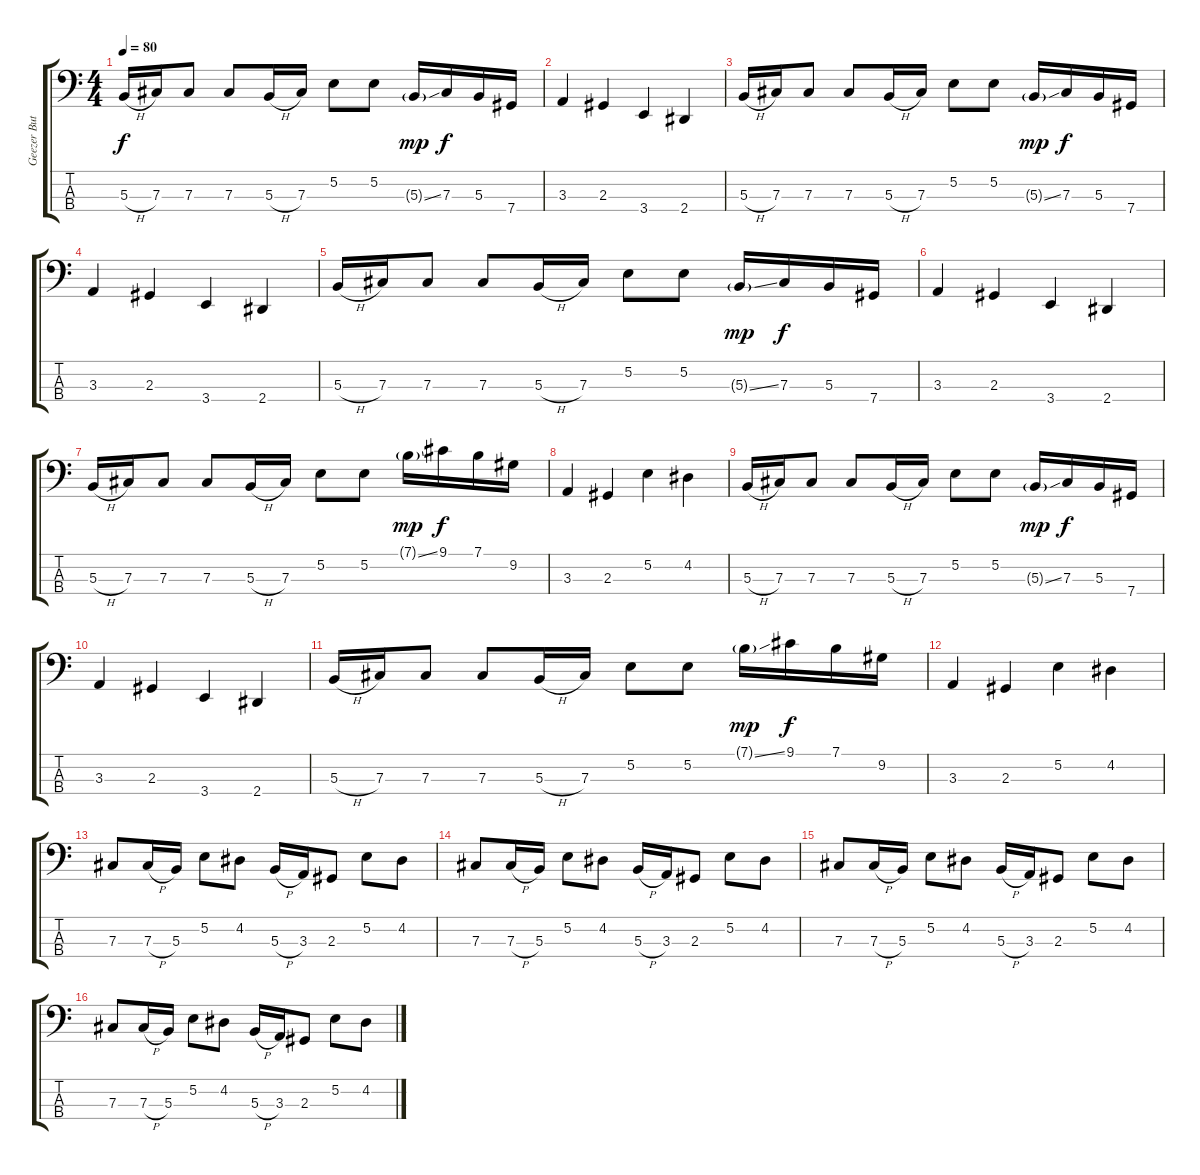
\track ("Geezer Butler" "Geezer But") {instrument electricbassfinger}
\staff {score tabs}
\tuning (E2 B1 Gb1 Db1) {hide}
\ts (4 4)
\tempo 80
\clef f4
\ks c
5.3{h}.16{dy f} 7.3.16 7.3.8 7.3.8 5.3{h}.16 7.3.16 5.2.8 5.2.8 5.3{ss g}.16{dy mp} 7.3.16{dy f} 5.3.16 7.4.16 |
3.3.4 2.3.4 3.4.4 2.4.4 |
5.3{h}.16 7.3.16 7.3.8 7.3.8 5.3{h}.16 7.3.16 5.2.8 5.2.8 5.3{ss g}.16{dy mp} 7.3.16{dy f} 5.3.16 7.4.16 |
3.3.4 2.3.4 3.4.4 2.4.4 |
5.3{h}.16 7.3.16 7.3.8 7.3.8 5.3{h}.16 7.3.16 5.2.8 5.2.8 5.3{ss g}.16{dy mp} 7.3.16{dy f} 5.3.16 7.4.16 |
3.3.4 2.3.4 3.4.4 2.4.4 |
5.3{h}.16 7.3.16 7.3.8 7.3.8 5.3{h}.16 7.3.16 5.2.8 5.2.8 7.1{ss g}.16{dy mp} 9.1.16{dy f} 7.1.16 9.2.16 |
3.3.4 2.3.4 5.2.4 4.2.4 |
5.3{h}.16 7.3.16 7.3.8 7.3.8 5.3{h}.16 7.3.16 5.2.8 5.2.8 5.3{ss g}.16{dy mp} 7.3.16{dy f} 5.3.16 7.4.16 |
3.3.4 2.3.4 3.4.4 2.4.4 |
5.3{h}.16 7.3.16 7.3.8 7.3.8 5.3{h}.16 7.3.16 5.2.8 5.2.8 7.1{ss g}.16{dy mp} 9.1.16{dy f} 7.1.16 9.2.16 |
3.3.4 2.3.4 5.2.4 4.2.4 |
7.3.8{volume 10} 7.3{h}.16 5.3.16 5.2.8 4.2.8 5.3{h}.16 3.3.16 2.3.8 5.2.8 4.2.8 |
7.3.8 7.3{h}.16 5.3.16 5.2.8 4.2.8 5.3{h}.16 3.3.16 2.3.8 5.2.8 4.2.8 |
7.3.8 7.3{h}.16 5.3.16 5.2.8 4.2.8 5.3{h}.16 3.3.16 2.3.8 5.2.8 4.2.8 |
7.3.8 7.3{h}.16 5.3.16 5.2.8 4.2.8 5.3{h}.16 3.3.16 2.3.8 5.2.8 4.2.8
